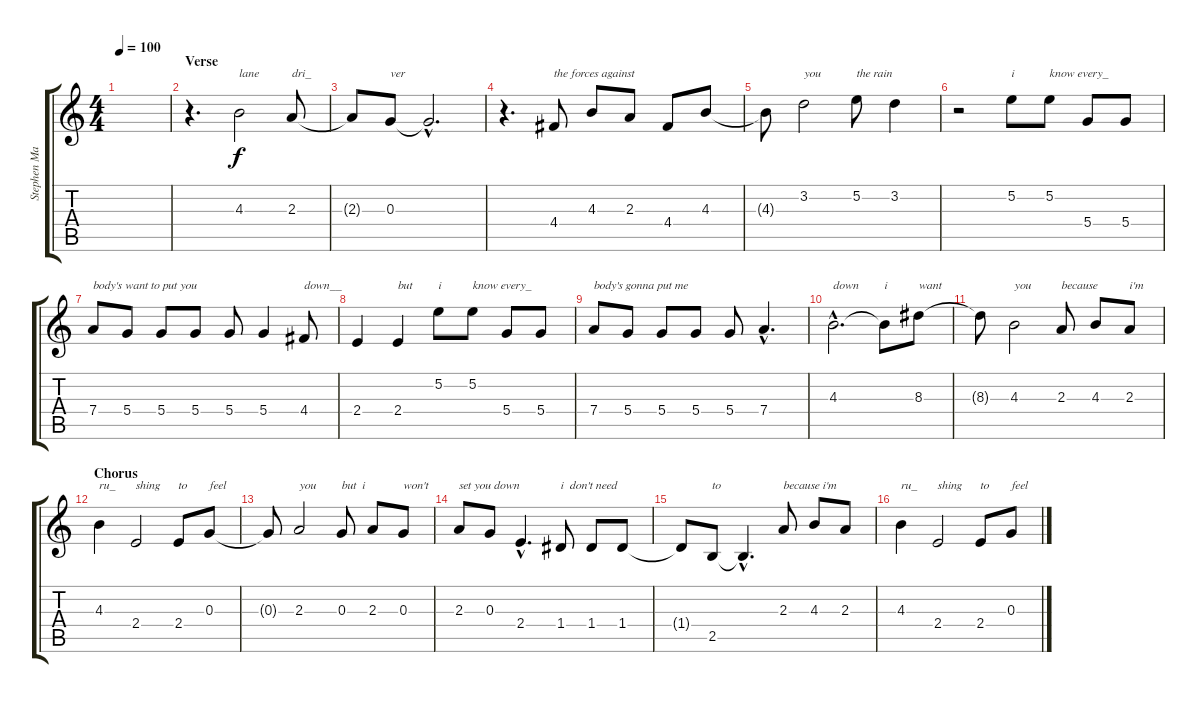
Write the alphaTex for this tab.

\track ("Stephen Malkmus" "Stephen Ma") {instrument synthbass1}
\staff {score tabs}
\tuning (E4 B3 G3 D3 A2 E2) {hide}
\ts (4 4)
\tempo 100
\clef g2
\ks c
|
\section ("" "Verse")
r.4{d} 4.3.2{txt "lane"} 2.3.8{txt "dri_"} |
2.3{t}.8 0.3.8{txt "ver"} 0.3{hac t}.2{d} |
r.4{d} 4.4.8{txt "the forces against"} 4.3.8 2.3.8 4.4.8 4.3.8 |
4.3{t}.8 3.2.2{txt "you"} 5.2.8{txt "the rain"} 3.2.4 |
r.2 5.2.8{txt "i"} 5.2.8{txt "know every_"} 5.4.8 5.4.8 |
7.4.8{txt "body's want to put you"} 5.4.8 5.4.8 5.4.8 5.4.8 5.4.4 4.4.8{txt "down__"} |
2.4.4 2.4.4{txt "but"} 5.2.8{txt "i"} 5.2.8{txt "know every_"} 5.4.8 5.4.8 |
7.4.8{txt "body's gonna put me"} 5.4.8 5.4.8 5.4.8 5.4.8 7.4{hac}.4{d} |
4.3{hac}.2{d txt "down"} 4.3{t}.8{txt "i"} 8.3.8{txt "want"} |
8.3{t}.8 4.3.2{txt "you"} 2.3.8{txt "because"} 4.3.8 2.3.8{txt "i'm"} |
\section ("" "Chorus")
4.3.4{txt "ru_"} 2.4.2{txt "shing"} 2.4.8{txt "to"} 0.3.8{txt "feel"} |
0.3{t}.8 2.3.2{txt "you"} 0.3.8{txt "but  i"} 2.3.8 0.3.8{txt "won't"} |
2.3.8{txt "set you down"} 0.3.8 2.4{hac}.4{d} 1.4.8{txt "i  don't need"} 1.4.8 1.4.8 |
1.4{t}.8 2.5.8{txt "to"} 2.5{hac t}.4{d} 2.3.8{txt "because i'm"} 4.3.8 2.3.8 |
4.3.4{txt "ru_"} 2.4.2{txt "shing"} 2.4.8{txt "to"} 0.3.8{txt "feel"}
